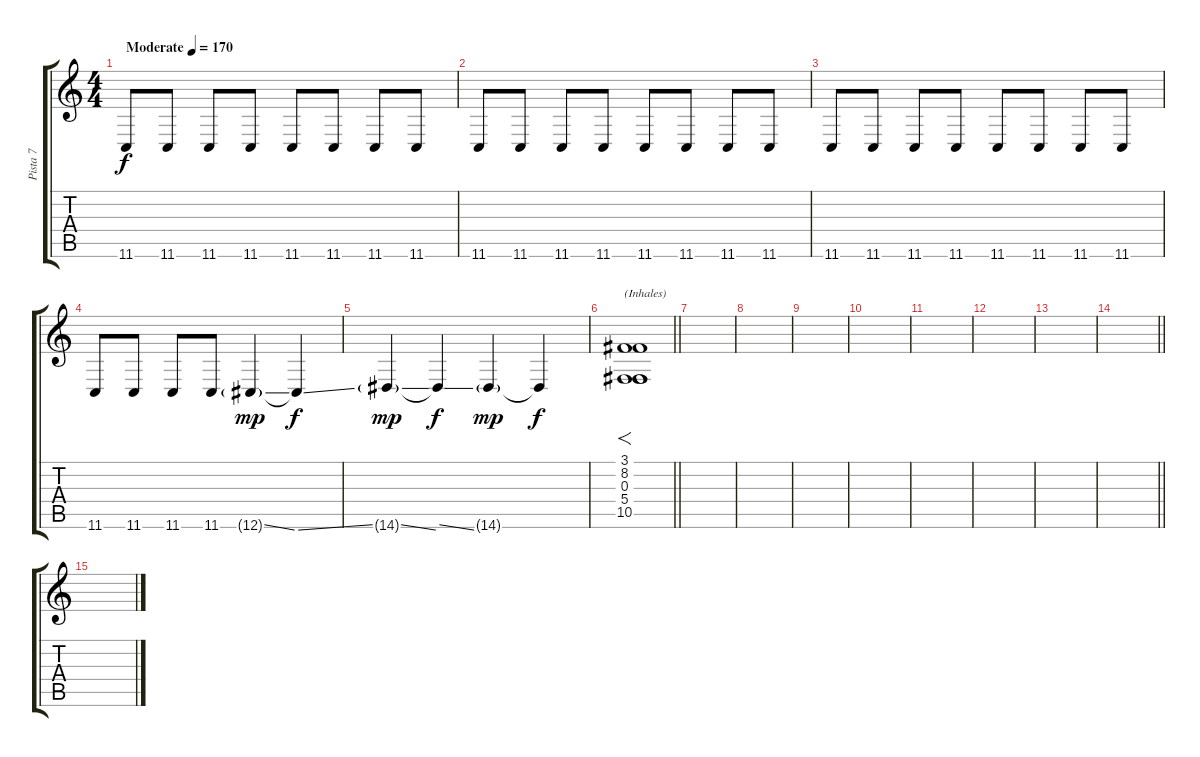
\track ("Pista 7" "Pista 7") {instrument guitarfretnoise}
\staff {score tabs}
\tuning (Eb4 Bb3 Gb3 Db3 Ab2 Db2) {hide}
\ts (4 4)
\tempo (170 "Moderate")
\clef g2
\ks c
11.6.8{dy f volume 13 balance 0 instrument pad4choir} 11.6.8{balance 16} 11.6.8{balance 0} 11.6.8{balance 16} 11.6.8{balance 0} 11.6.8{balance 16} 11.6.8{balance 0} 11.6.8{balance 16} |
11.6.8{balance 0} 11.6.8{balance 16} 11.6.8{balance 0} 11.6.8{balance 16} 11.6.8{balance 0} 11.6.8{balance 16} 11.6.8{balance 0} 11.6.8{balance 16} |
11.6.8{balance 0} 11.6.8{balance 16} 11.6.8{balance 0} 11.6.8{balance 16} 11.6.8{balance 0} 11.6.8{balance 16} 11.6.8{balance 0} 11.6.8{balance 16} |
11.6.8{balance 0} 11.6.8{balance 16} 11.6.8{balance 0} 11.6.8{balance 16} 12.6{ss g}.4{dy mp instrument guitarfretnoise} 12.6{ss t}.4{dy f} |
14.6{ss g}.4{dy mp} 14.6{ss t}.4{dy f} 14.6{g}.4{dy mp} 14.6{t}.4{dy f} |
\barLineRight lightlight
(3.1 8.2 0.3 5.4 10.5).1{f txt "(Inhales)" balance 8 instrument reversecymbal} |
\section ("" "")
|
|
|
|
|
|
|
\barLineRight lightlight
|
\section ("" "")
